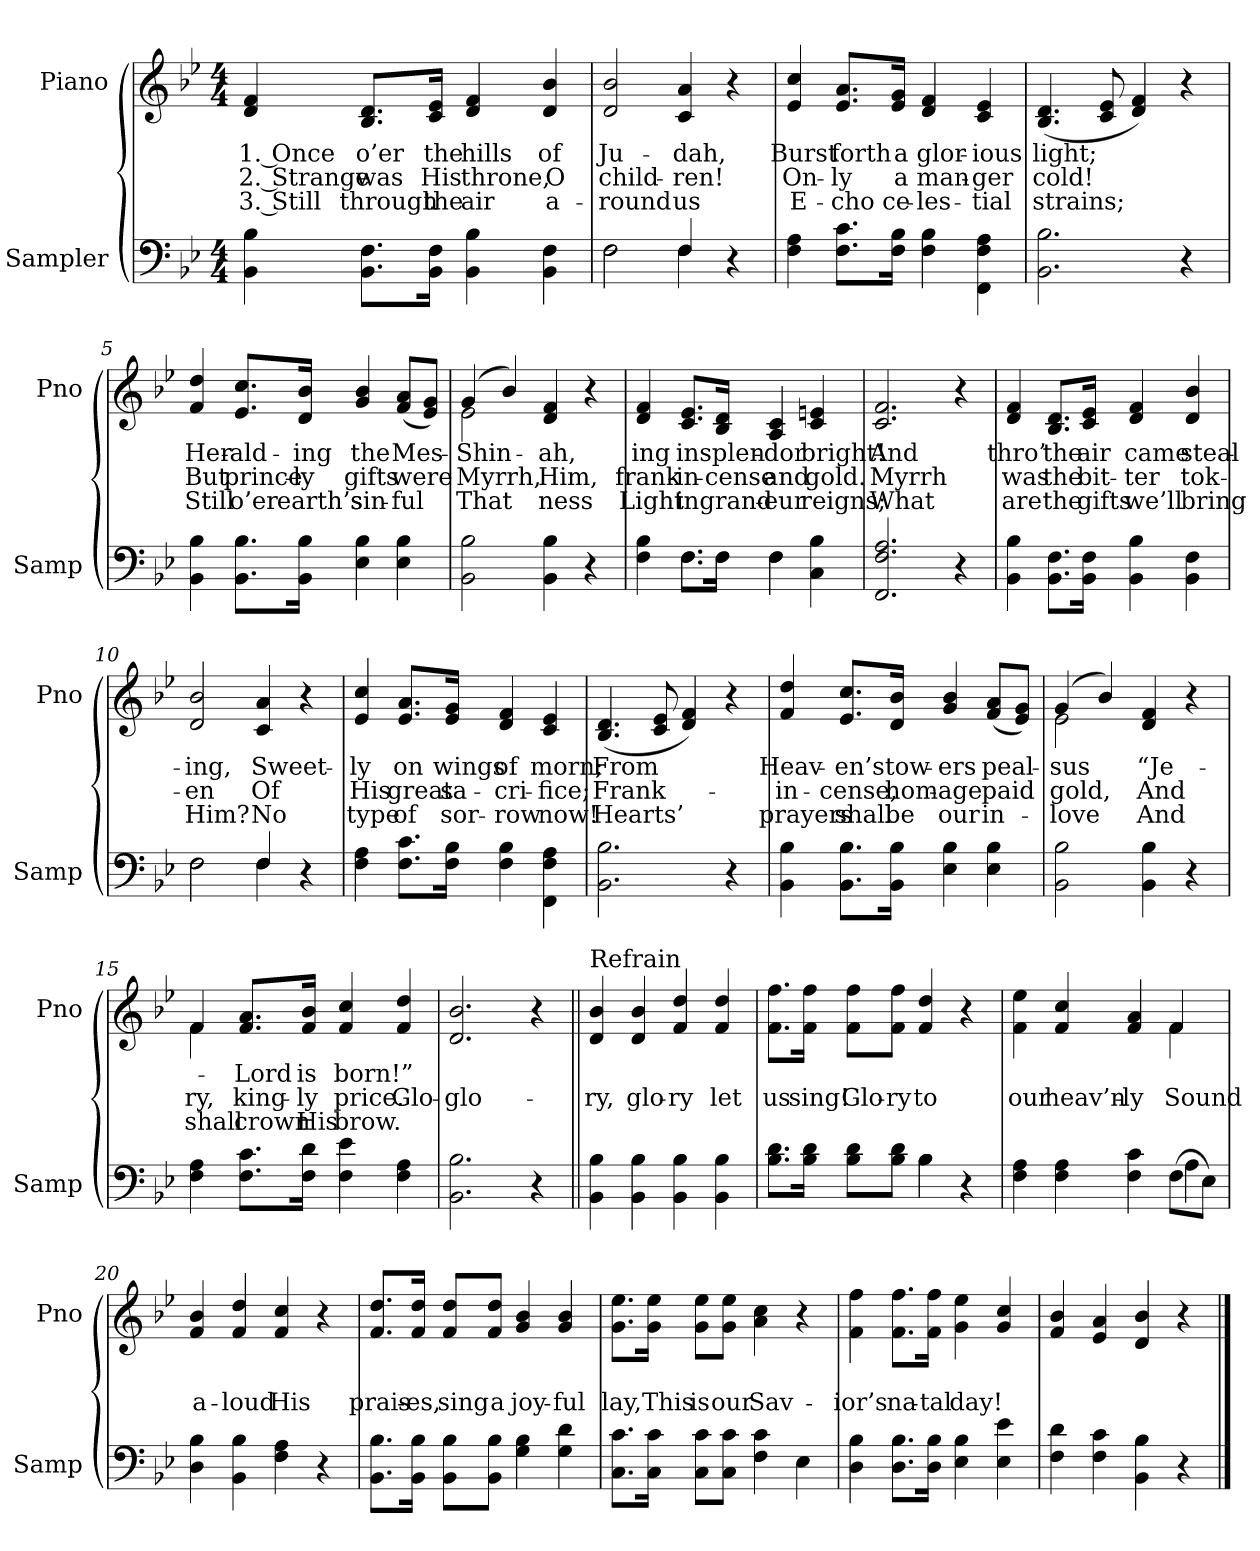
**kern	**kern	**text	**text	**text
*part2	*part1	*part1	*part1	*part1
*staff2	*staff1	*staff1	*staff1	*staff1
*I"Sampler	*I"Piano	*	*	*
*I'Samp	*I'Pno	*	*	*
*clefF4	*clefG2	*	*	*
*k[b-e-]	*k[b-e-]	*	*	*
*B-:	*B-:	*	*	*
*M4/4	*M4/4	*	*	*
=1	=1	=1	=1	=1
4BB- 4B-	4d 4f	1. Once	2. Strange	3. Still
8.BB-\ 8.F\L	8.B-/ 8.d/L	o’er	was	through
16BB-\ 16F\Jk	16c/ 16e-/Jk	the	His	the
4BB- 4B-	4d 4f	hills	throne,	air
4BB- 4F	4d 4b-	of	O	a-
=2	=2	=2	=2	=2
*^	*	*	*	*
2F\	2F	2d 2b-	Ju-	child-	-round
4F/	4F	4c 4a	-dah,	-ren!	us
4r	4ryy	4r	.	.	.
*v	*v	*	*	*	*
=3	=3	=3	=3	=3
4F 4A	4e- 4cc	Burst	On-	E-
8.F\ 8.c\L	8.e-/ 8.a/L	forth	-ly	-cho
16F\ 16B-\Jk	16e-/ 16g/Jk	a	a	ce-
4F 4B-	4d 4f	glor-	man-	-les-
4FF\ 4F\ 4A\	4c 4e-	-ious	-ger	-tial
=4	=4	=4	=4	=4
2.BB- 2.B-	(4.B- 4.d	light;	cold!	strains;
.	8c 8e-	.	.	.
.	4d 4f)	.	.	.
4r	4r	.	.	.
=5	=5	=5	=5	=5
4BB- 4B-	4f 4dd	Her-	But	Still
8.BB-\ 8.B-\L	8.e-/ 8.cc/L	-ald-	prince-	o’er
16BB-\ 16B-\Jk	16d/ 16b-/Jk	-ing	-ly	earth’s
4E- 4B-	4g 4b-	the	gifts	sin-
4E- 4B-	(8f/ 8a/L	Mes-	were	-ful
.	8e-/ 8g/J)	.	.	.
=6	=6	=6	=6	=6
*	*^	*	*	*
2BB- 2B-	(4g/	2e-	Shin-	Myrrh,	That
.	4b-/)	.	.	.	.
4BB- 4B-	4d 4f	2ryy	-ah,	Him,	-ness
4r	4r	.	.	.	.
*	*v	*v	*	*	*
=7	=7	=7	=7	=7
*^	*	*	*	*
4F 4B-	4ryy	4d 4f	-ing	frank-	Light
8.F\L	8.F\L	8.c/ 8.e-/L	in	-in-	in
16F\Jk	16F\Jk	16B-/ 16d/Jk	splen-	-cense	grand-
4F\	4F	4A 4c	-dor	and	-eur
4C 4B-	4ryy	4c 4en	bright!	gold.	reigns;
*v	*v	*	*	*	*
=8	=8	=8	=8	=8
2.FF 2.F 2.A	2.c 2.f	And	Myrrh	What
4r	4r	.	.	.
=9	=9	=9	=9	=9
4BB- 4B-	4d 4f	thro’	was	are
8.BB-\ 8.F\L	8.B-/ 8.d/L	the	the	the
16BB-\ 16F\Jk	16c/ 16e-/Jk	air	bit-	gifts
4BB- 4B-	4d 4f	came	-ter	we’ll
4BB- 4F	4d 4b-	steal-	tok-	bring
=10	=10	=10	=10	=10
*^	*	*	*	*
2F\	2F	2d 2b-	-ing,	-en	Him?
4F/	4F	4c 4a	Sweet-	Of	No
4r	4ryy	4r	.	.	.
*v	*v	*	*	*	*
=11	=11	=11	=11	=11
4F 4A	4e- 4cc	-ly	His	type
8.F\ 8.c\L	8.e-/ 8.a/L	on	great	of
16F\ 16B-\Jk	16e-/ 16g/Jk	wings	sa-	sor-
4F 4B-	4d 4f	of	-cri-	-row
4FF\ 4F\ 4A\	4c 4e-	morn;	-fice;	now!
=12	=12	=12	=12	=12
2.BB- 2.B-	(4.B- 4.d	From	Frank-	Hearts’
.	8c 8e-	.	.	.
.	4d 4f)	.	.	.
4r	4r	.	.	.
=13	=13	=13	=13	=13
4BB- 4B-	4f 4dd	Heav-	-in-	prayers
8.BB-\ 8.B-\L	8.e-/ 8.cc/L	-en’s	-cense,	shall
16BB-\ 16B-\Jk	16d/ 16b-/Jk	tow-	hom-	be
4E- 4B-	4g 4b-	-ers	-age	our
4E- 4B-	(8f/ 8a/L	peal-	paid	in-
.	8e-/ 8g/J)	.	.	.
=14	=14	=14	=14	=14
*	*^	*	*	*
2BB- 2B-	(4g/	2e-	-sus	gold,	love
.	4b-/)	.	.	.	.
4BB- 4B-	4d 4f	2ryy	“Je-	And	And
4r	4r	.	.	.	.
=15	=15	=15	=15	=15	=15
4F 4A	4f/	4f	.	-ry,	shall
8.F\ 8.c\L	8.f/ 8.a/L	2.ryy	Lord	king-	crown
16F\ 16d\Jk	16f/ 16b-/Jk	.	is	-ly	His
4F 4e-	4f 4cc	.	born!”	price.	brow.
4F 4A	4f 4dd	.	.	Glo-	.
*	*v	*v	*	*	*
=16	=16	=16	=16	=16
2.BB- 2.B-	2.d 2.b-	.	glo-	.
4r	4r	.	.	.
=17||	=17||	=17||	=17||	=17||
!	!LO:TX:t=Refrain	!	!	!
4BB- 4B-	4d 4b-	.	-ry,	.
4BB- 4B-	4d 4b-	.	glo-	.
4BB- 4B-	4f 4dd	.	-ry	.
4BB- 4B-	4f 4dd	.	let	.
=18	=18	=18	=18	=18
*^	*	*	*	*
8.B-\ 8.d\L	2ryy	8.f\ 8.ff\L	.	us	.
16B-\ 16d\Jk	.	16f\ 16ff\Jk	.	sing!	.
8B-\ 8d\L	.	8f\ 8ff\L	.	Glo-	.
8B-\ 8d\J	.	8f\ 8ff\J	.	-ry	.
4B-\	4B-	4f 4dd	.	to	.
4r	4ryy	4r	.	.	.
=19	=19	=19	=19	=19	=19
*	*	*^	*	*	*
4F 4A	2.ryy	4f 4ee-	2.ryy	.	our	.
4F 4A	.	4f 4cc	.	.	heav’n-	.
4F 4c	.	4f 4a	.	.	-ly	.
(8F\L	4A	4f/	4f	.	Sound	.
8E-\J)	.	.	.	.	.	.
*v	*v	*	*	*	*	*
*	*v	*v	*	*	*
=20	=20	=20	=20	=20
4D 4B-	4f 4b-	.	a-	.
4BB- 4B-	4f 4dd	.	-loud	.
4F 4A	4f 4cc	.	His	.
4r	4r	.	.	.
=21	=21	=21	=21	=21
8.BB-\ 8.B-\L	8.f/ 8.dd/L	.	prais-	.
16BB-\ 16B-\Jk	16f/ 16dd/Jk	.	-es,	.
8BB-\ 8B-\L	8f/ 8dd/L	.	sing	.
8BB-\ 8B-\J	8f/ 8dd/J	.	a	.
4G 4B-	4g 4b-	.	joy-	.
4G 4d	4g 4b-	.	-ful	.
=22	=22	=22	=22	=22
8.C\ 8.c\L	8.g\ 8.ee-\L	.	lay,	.
16C\ 16c\Jk	16g\ 16ee-\Jk	.	This	.
8C\ 8c\L	8g\ 8ee-\L	.	is	.
8C\ 8c\J	8g\ 8ee-\J	.	our	.
4F 4c	4a 4cc	.	Sav-	.
4E-	4r	.	.	.
=23	=23	=23	=23	=23
4D 4B-	4f 4ff	.	-ior’s	.
8.D\ 8.B-\L	8.f\ 8.ff\L	.	na-	.
16D\ 16B-\Jk	16f\ 16ff\Jk	.	-tal	.
4E- 4B-	4g 4ee-	.	day!	.
4E- 4e-	4g 4cc	.	.	.
=24	=24	=24	=24	=24
4F 4d	4f 4b-	.	.	.
4F 4c	4e- 4a	.	.	.
4BB- 4B-	4d 4b-	.	.	.
4r	4r	.	.	.
==	==	==	==	==
*-	*-	*-	*-	*-
